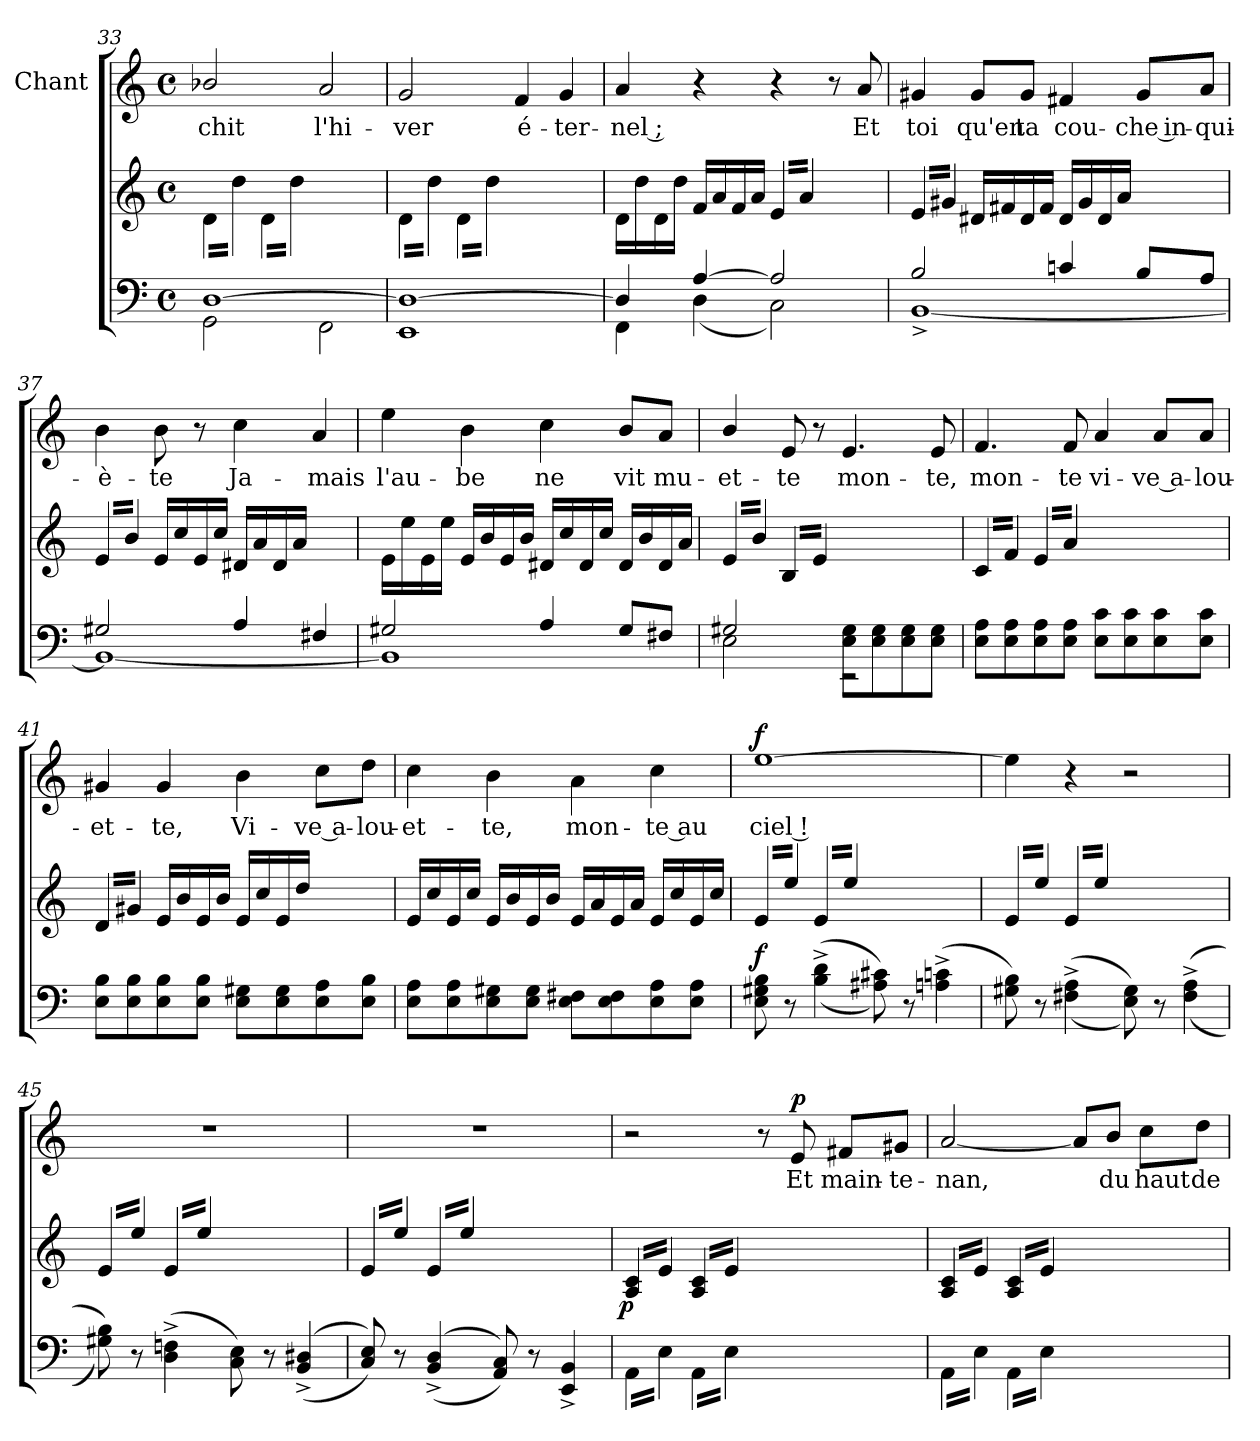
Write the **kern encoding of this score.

**kern	**dynam	**kern	**dynam	**kern	**text	**dynam
*part3	*part3	*part2	*part2	*part1	*part1	*part1
*staff3	*staff3	*staff2	*staff2	*staff1	*staff1	*staff1
*	*	*	*	*I"Chant	*	*
*clefF4	*	*clefG2	*	*clefG2	*	*
*k[]	*	*k[]	*	*k[]	*	*
*C:	*	*C:	*	*C:	*	*
*M4/4	*	*M4/4	*	*M4/4	*	*
*met(c)	*	*met(c)	*	*met(c)	*	*
=33	=33	=33	=33	=33	=33	=33
*^	*	*	*	*	*	*
!	!	!	!LO:N:vis=4	!	!	!	!
*	*	*	*tremolo	*	*	*	*
[1D	2GG\	.	16d\LL	.	2b-X/	-chit	.
.	.	.	16dd\	.	.	.	.
!	!	!	!LO:N:vis=4	!	!	!	!
.	.	.	16d\	.	.	.	.
.	.	.	16dd\JJ	.	.	.	.
!	!	!	!LO:N:vis=4	!	!	!	!
.	.	.	16d\LL	.	.	.	.
.	.	.	16dd\	.	.	.	.
!	!	!	!LO:N:vis=4	!	!	!	!
.	.	.	16d\	.	.	.	.
.	.	.	16dd\JJ	.	.	.	.
.	2FF\	.	2ryy	.	2a/	l'hi-	.
.	.	.	.	.	.	.	.
=34	=34	=34	=34	=34	=34	=34	=34
!	!	!	!LO:N:vis=4	!	!	!	!
*v	*v	*	*	*	*	*	*
1EE 1D_	.	16d\LL	.	2g/	-ver	.
.	.	16dd\	.	.	.	.
!	!	!LO:N:vis=4	!	!	!	!
.	.	16d\	.	.	.	.
.	.	16dd\JJ	.	.	.	.
!	!	!LO:N:vis=4	!	!	!	!
.	.	16d\LL	.	.	.	.
.	.	16dd\	.	.	.	.
!	!	!LO:N:vis=4	!	!	!	!
.	.	16d\	.	.	.	.
.	.	16dd\JJ	.	.	.	.
*	*	*Xtremolo	*	*	*	*
.	.	2ryy	.	4f/	é-	.
.	.	.	.	.	.	.
.	.	.	.	4g/	-ter-	.
!!LO:LB:g=z
=35	=35	=35	=35	=35	=35	=35
*^	*	*	*	*	*	*
4D/]	4FF\	.	16d\LL	.	4a/	-nel ;	.
.	.	.	16dd\	.	.	.	.
.	.	.	16d\	.	.	.	.
.	.	.	16dd\JJ	.	.	.	.
[4A/	(<4D\	.	16f/LL	.	4r	.	.
.	.	.	16a/	.	.	.	.
.	.	.	16f/	.	.	.	.
.	.	.	16a/JJ	.	.	.	.
!	!	!	!LO:N:vis=4	!	!	!	!
*	*	*	*tremolo	*	*	*	*
2A/]	2C\)	.	16e/LL	.	4r	.	.
.	.	.	16a/	.	.	.	.
!	!	!	!LO:N:vis=4	!	!	!	!
.	.	.	16e/	.	.	.	.
.	.	.	16a/JJ	.	.	.	.
.	.	.	4ryy	.	8r	.	.
.	.	.	.	.	.	.	.
.	.	.	.	.	8a/	Et	.
=36	=36	=36	=36	=36	=36	=36	=36
!	!	!	!LO:N:vis=4	!	!	!	!
2B/	[1BB^<	.	16e/LL	.	4g#X/	toi	.
.	.	.	16g#X/	.	.	.	.
!	!	!	!LO:N:vis=4	!	!	!	!
.	.	.	16e/	.	.	.	.
.	.	.	16g#X/JJ	.	.	.	.
*	*	*	*Xtremolo	*	*	*	*
.	.	.	16d#X/LL	.	8g#/L	qu'en	.
.	.	.	16f#X/	.	.	.	.
.	.	.	16d#/	.	8g#/J	ta	.
.	.	.	16f#/JJ	.	.	.	.
4cn/	.	.	16d#/LL	.	4f#X/	cou-	.
.	.	.	16g#/	.	.	.	.
.	.	.	16d#/	.	.	.	.
.	.	.	16a/JJ	.	.	.	.
8B/L	.	.	4ryy	.	8g#/L	-che in-	.
8A/J	.	.	.	.	8a/J	-qui-	.
=37	=37	=37	=37	=37	=37	=37	=37
!	!	!	!LO:N:vis=4	!	!	!	!
*	*	*	*tremolo	*	*	*	*
2G#X/	1BB_	.	16e/LL	.	4b\	-è-	.
.	.	.	16b/	.	.	.	.
!	!	!	!LO:N:vis=4	!	!	!	!
.	.	.	16e/	.	.	.	.
.	.	.	16b/JJ	.	.	.	.
*	*	*	*Xtremolo	*	*	*	*
.	.	.	16e/LL	.	8b\	-te	.
.	.	.	16cc/	.	.	.	.
.	.	.	16e/	.	8r	.	.
.	.	.	16cc/JJ	.	.	.	.
4A/	.	.	16d#X/LL	.	4cc\	Ja-	.
.	.	.	16a/	.	.	.	.
.	.	.	16d#/	.	.	.	.
.	.	.	16a/JJ	.	.	.	.
4F#X/	.	.	4ryy	.	4a/	-mais	.
!!LO:PB:g=z
=38	=38	=38	=38	=38	=38	=38	=38
2G#X/	1BB]	.	16e\LL	.	4ee\	l'au-	.
.	.	.	16ee\	.	.	.	.
.	.	.	16e\	.	.	.	.
.	.	.	16ee\JJ	.	.	.	.
.	.	.	16e/LL	.	4b\	-be	.
.	.	.	16b/	.	.	.	.
.	.	.	16e/	.	.	.	.
.	.	.	16b/JJ	.	.	.	.
4A/	.	.	16d#X/LL	.	4cc\	ne	.
.	.	.	16cc/	.	.	.	.
.	.	.	16d#/	.	.	.	.
.	.	.	16cc/JJ	.	.	.	.
8G#/L	.	.	16d#/LL	.	8b/L	vit	.
.	.	.	16b/	.	.	.	.
8F#X/J	.	.	16d#/	.	8a/J	mu-	.
.	.	.	16a/JJ	.	.	.	.
=39	=39	=39	=39	=39	=39	=39	=39
!	!	!	!LO:N:vis=4	!	!	!	!
*	*	*	*tremolo	*	*	*	*
2G#X/	2E\	.	16e/LL	.	4b/	-et-	.
.	.	.	16b/	.	.	.	.
!	!	!	!LO:N:vis=4	!	!	!	!
.	.	.	16e/	.	.	.	.
.	.	.	16b/JJ	.	.	.	.
!	!	!	!LO:N:vis=4	!	!	!	!
.	.	.	16B/LL	.	8e/	-te	.
.	.	.	16e/	.	.	.	.
!	!	!	!LO:N:vis=4	!	!	!	!
.	.	.	16B/	.	8r	.	.
.	.	.	16e/JJ	.	.	.	.
8E\ 8G#\L	2rEE	.	2ryy	.	4.e/	mon-	.
.	.	.	.	.	.	.	.
8E\ 8G#\	.	.	.	.	.	.	.
8E\ 8G#\	.	.	.	.	.	.	.
8E\ 8G#\J	.	.	.	.	8e/	-te,	.
*v	*v	*	*	*	*	*	*
=40	=40	=40	=40	=40	=40	=40
!	!	!LO:N:vis=4	!	!	!	!
8E\ 8A\L	.	16c/LL	.	4.f/	mon-	.
.	.	16f/	.	.	.	.
!	!	!LO:N:vis=4	!	!	!	!
8E\ 8A\	.	16c/	.	.	.	.
.	.	16f/JJ	.	.	.	.
!	!	!LO:N:vis=4	!	!	!	!
8E\ 8A\	.	16e/LL	.	.	.	.
.	.	16a/	.	.	.	.
!	!	!LO:N:vis=4	!	!	!	!
8E\ 8A\J	.	16e/	.	8f/	-te	.
.	.	16a/JJ	.	.	.	.
8E\ 8c\L	.	2ryy	.	4a/	vi-	.
.	.	.	.	.	.	.
8E\ 8c\	.	.	.	.	.	.
8E\ 8c\	.	.	.	8a/L	-ve a-	.
8E\ 8c\J	.	.	.	8a/J	-lou-	.
!!LO:LB:g=z
=41	=41	=41	=41	=41	=41	=41
!	!	!LO:N:vis=4	!	!	!	!
8E\ 8B\L	.	16d/LL	.	4g#X/	-et-	.
.	.	16g#X/	.	.	.	.
!	!	!LO:N:vis=4	!	!	!	!
8E\ 8B\	.	16d/	.	.	.	.
.	.	16g#X/JJ	.	.	.	.
*	*	*Xtremolo	*	*	*	*
8E\ 8B\	.	16e/LL	.	4g#/	-te,	.
.	.	16b/	.	.	.	.
8E\ 8B\J	.	16e/	.	.	.	.
.	.	16b/JJ	.	.	.	.
8E\ 8G#X\L	.	16e/LL	.	4b\	Vi-	.
.	.	16cc/	.	.	.	.
8E\ 8G#\	.	16e/	.	.	.	.
.	.	16dd/JJ	.	.	.	.
8E\ 8A\	.	4ryy	.	8cc\L	-ve a-	.
8E\ 8B\J	.	.	.	8dd\J	-lou-	.
=42	=42	=42	=42	=42	=42	=42
8E\ 8A\L	.	16e/LL	.	4cc\	-et-	.
.	.	16cc/	.	.	.	.
8E\ 8A\	.	16e/	.	.	.	.
.	.	16cc/JJ	.	.	.	.
8E\ 8G#X\	.	16e/LL	.	4b\	-te,	.
.	.	16b/	.	.	.	.
8E\ 8G#\J	.	16e/	.	.	.	.
.	.	16b/JJ	.	.	.	.
8E\ 8F#X\L	.	16e/LL	.	4a\	mon-	.
.	.	16a/	.	.	.	.
8E\ 8F#\	.	16e/	.	.	.	.
.	.	16a/JJ	.	.	.	.
8E\ 8A\	.	16e/LL	.	4cc\	-te au	.
.	.	16cc/	.	.	.	.
8E\ 8A\J	.	16e/	.	.	.	.
.	.	16cc/JJ	.	.	.	.
=43	=43	=43	=43	=43	=43	=43
!	!LO:DY:a	!LO:N:vis=4	!	!	!	!LO:DY:a
*	*	*tremolo	*	*	*	*
8E\ 8G#X\ 8B\	f	16e/LL	.	[1ee	ciel !	f
.	.	16ee/	.	.	.	.
!	!	!LO:N:vis=4	!	!	!	!
8r	.	16e/	.	.	.	.
.	.	16ee/JJ	.	.	.	.
!	!	!LO:N:vis=4	!	!	!	!
(>(<4B^<\ 4d^<\	.	16e/LL	.	.	.	.
.	.	16ee/	.	.	.	.
!	!	!LO:N:vis=4	!	!	!	!
.	.	16e/	.	.	.	.
.	.	16ee/JJ	.	.	.	.
8A#X\ 8c#X\))	.	2ryy	.	.	.	.
.	.	.	.	.	.	.
8r	.	.	.	.	.	.
(>4An^<\ 4cn^<\	.	.	.	.	.	.
=44	=44	=44	=44	=44	=44	=44
!	!	!LO:N:vis=4	!	!	!	!
8G#X\ 8B\)	.	16e/LL	.	4ee\]	.	.
.	.	16ee/	.	.	.	.
!	!	!LO:N:vis=4	!	!	!	!
8r	.	16e/	.	.	.	.
.	.	16ee/JJ	.	.	.	.
!	!	!LO:N:vis=4	!	!	!	!
(>(<4F#X^<\ 4A^<\	.	16e/LL	.	4r	.	.
.	.	16ee/	.	.	.	.
!	!	!LO:N:vis=4	!	!	!	!
.	.	16e/	.	.	.	.
.	.	16ee/JJ	.	.	.	.
8E\ 8G#\))	.	2ryy	.	2r	.	.
.	.	.	.	.	.	.
8r	.	.	.	.	.	.
(>(<4F#^<\ 4A^<\	.	.	.	.	.	.
!!LO:LB:g=z
=45	=45	=45	=45	=45	=45	=45
!	!	!LO:N:vis=4	!	!	!	!
8G#X\ 8B\))	.	16e/LL	.	1r	.	.
.	.	16ee/	.	.	.	.
!	!	!LO:N:vis=4	!	!	!	!
8r	.	16e/	.	.	.	.
.	.	16ee/JJ	.	.	.	.
!	!	!LO:N:vis=4	!	!	!	!
(>4D^<\ 4Fn^<\	.	16e/LL	.	.	.	.
.	.	16ee/	.	.	.	.
!	!	!LO:N:vis=4	!	!	!	!
.	.	16e/	.	.	.	.
.	.	16ee/JJ	.	.	.	.
!	!	!	!LO:DY:b	!	!	!
8C\ 8E\)	.	2ryy	dim.	.	.	.
.	.	.	.	.	.	.
8r	.	.	.	.	.	.
(<(>4BB^</ 4D#X^</	.	.	.	.	.	.
=46	=46	=46	=46	=46	=46	=46
!	!	!LO:N:vis=4	!	!	!	!
8C/ 8E/))	.	16e/LL	.	1r	.	.
.	.	16ee/	.	.	.	.
!	!	!LO:N:vis=4	!	!	!	!
8r	.	16e/	.	.	.	.
.	.	16ee/JJ	.	.	.	.
!	!	!LO:N:vis=4	!	!	!	!
(<(>4BB^</ 4D^</	.	16e/LL	.	.	.	.
.	.	16ee/	.	.	.	.
!	!	!LO:N:vis=4	!	!	!	!
.	.	16e/	.	.	.	.
.	.	16ee/JJ	.	.	.	.
8AA/ 8C/))	.	2ryy	.	.	.	.
.	.	.	.	.	.	.
8r	.	.	.	.	.	.
(<(>4EE^</ 4BB^</	.	.	.	.	.	.
=47	=47	=47	=47	=47	=47	=47
!LO:N:vis=4	!	!	!LO:DY:b:cj	!	!	!
*tremolo	*	*	*	*	*	*
16AA\LL	.	16A/ 16c/LL	p	2r	.	.
16E\	.	16e/	.	.	.	.
!LO:N:vis=4	!	!LO:N:vis=4	!	!	!	!
16AA\	.	16A/ 16c/	.	.	.	.
16E\JJ	.	16e/JJ	.	.	.	.
!LO:N:vis=4	!	!	!	!	!	!
16AA\LL	.	16A/ 16c/LL	.	.	.	.
16E\	.	16e/	.	.	.	.
!LO:N:vis=4	!	!LO:N:vis=4	!	!	!	!
16AA\	.	16A/ 16c/	.	.	.	.
16E\JJ	.	16e/JJ	.	.	.	.
2ryy	.	2ryy	.	8r	.	.
.	.	.	.	.	.	.
!	!	!	!	!	!	!LO:DY:a
.	.	.	.	8e/	Et	p
.	.	.	.	8f#X/L	main-	.
.	.	.	.	8g#X/J	-te-	.
=48	=48	=48	=48	=48	=48	=48
!LO:N:vis=4	!	!	!	!	!	!
16AA\LL	.	16A/ 16c/LL	.	[2a/	-nan,	.
16E\	.	16e/	.	.	.	.
!LO:N:vis=4	!	!LO:N:vis=4	!	!	!	!
16AA\	.	16A/ 16c/	.	.	.	.
16E\JJ	.	16e/JJ	.	.	.	.
!LO:N:vis=4	!	!	!	!	!	!
16AA\LL	.	16A/ 16c/LL	.	.	.	.
16E\	.	16e/	.	.	.	.
!LO:N:vis=4	!	!LO:N:vis=4	!	!	!	!
16AA\	.	16A/ 16c/	.	.	.	.
16E\JJ	.	16e/JJ	.	.	.	.
*	*	*Xtremolo	*	*	*	*
*Xtremolo	*	*	*	*	*	*
2ryy	.	2ryy	.	8a/L]	.	.
.	.	.	.	.	.	.
.	.	.	.	8b/J	du	.
.	.	.	.	8cc\L	haut	.
.	.	.	.	8dd\J	de	.
=	=	=	=	=	=	=
*-	*-	*-	*-	*-	*-	*-
